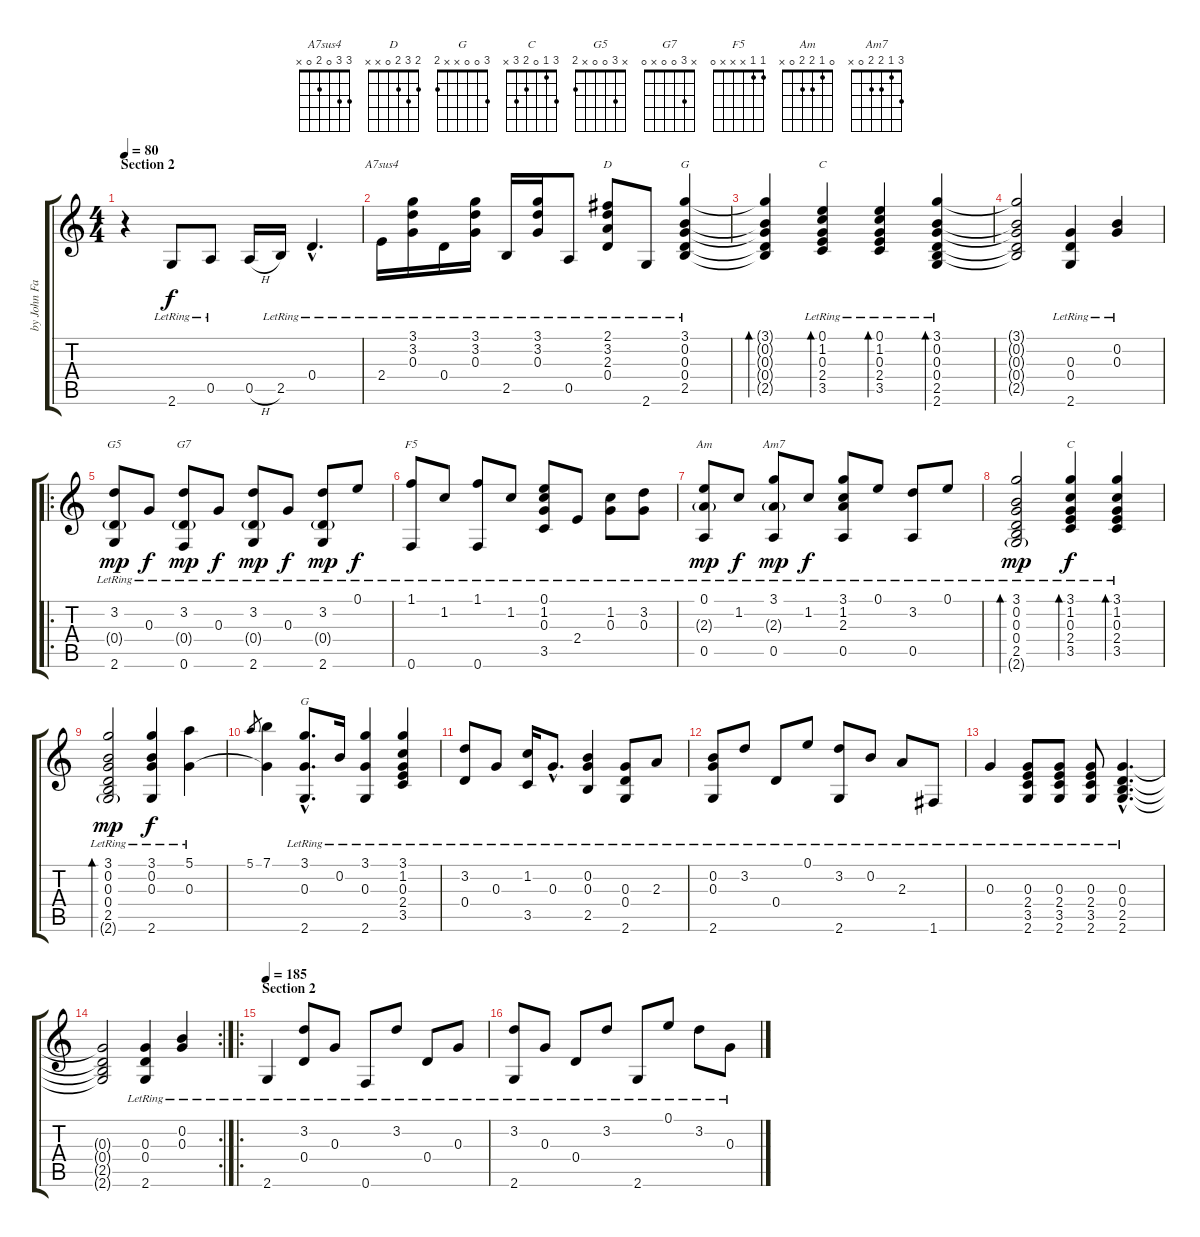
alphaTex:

\track ("by John Fahey" "by John Fa") {instrument acousticguitarsteel}
\staff {score tabs}
\tuning (E4 B3 G3 D3 A2 F2) {hide}
\chord ("A7sus4" 3 3 0 2 0 x)
\chord ("D" 2 3 2 0 x x)
\chord ("G" 3 0 0 0 2 2)
\chord ("C" 0 1 0 2 3 x)
\chord ("G5" x 3 0 0 x 2)
\chord ("G7" x 3 0 0 x 0)
\chord ("F5" 1 1 x x x 0)
\chord ("Am" 0 1 2 2 0 x)
\chord ("Am7" 3 1 2 2 0 x)
\chord ("C" 3 1 0 2 3 x)
\chord ("G" 3 0 0 x x 2)
\ts (4 4)
\section ("" "Section 2")
\tempo 80
\clef g2
\ks c
r.4{dy f instrument acousticguitarsteel} 2.6{lr}.8 0.5{lr}.8 0.5{h}.16 2.5{lr}.16 0.4{hac lr}.4{d} |
2.4{lr}.16{ch "A7sus4"} (3.1{lr} 3.2{lr} 0.3{lr}).16 0.4{lr}.16 (3.1{lr} 3.2{lr} 0.3{lr}).16 2.5{lr}.16 (3.1{lr} 3.2{lr} 0.3{lr}).16 0.5{lr}.8 (2.1{lr} 3.2{lr} 2.3{lr} 0.4{lr}).8{ch "D"} 2.6{lr}.8 (3.1{lr} 0.2{lr} 0.3{lr} 0.4{lr} 2.5{lr}).4{ch "G"} |
(3.1{t} 0.2{t} 0.3{t} 0.4{t} 2.5{t}).4{bd 480} (0.1{lr} 1.2{lr} 0.3{lr} 2.4{lr} 3.5{lr}).4{bd 480 ch "C"} (0.1{lr} 1.2{lr} 0.3{lr} 2.4{lr} 3.5{lr}).4{bd 480} (3.1{lr} 0.2{lr} 0.3{lr} 0.4{lr} 2.5{lr} 2.6{lr}).4{bd 480} |
(3.1{t} 0.2{t} 0.3{t} 0.4{t} 2.5{t}).2 (0.3{lr} 0.4{lr} 2.6{lr}).4 (0.2{lr} 0.3{lr}).4 |
\ro
(3.2{lr} 0.4{g lr} 2.6{lr}).8{ch "G5" dy mp} 0.3{lr}.8{dy f} (3.2{lr} 0.4{g lr} 0.6{lr}).8{ch "G7" dy mp} 0.3{lr}.8{dy f} (3.2{lr} 0.4{g lr} 2.6{lr}).8{dy mp} 0.3{lr}.8{dy f} (3.2{lr} 0.4{g lr} 2.6{lr}).8{dy mp} 0.1{lr}.8{dy f} |
(1.1{lr} 0.6{lr}).8{ch "F5"} 1.2{lr}.8 (1.1{lr} 0.6{lr}).8 1.2{lr}.8 (0.1{lr} 1.2{lr} 0.3{lr} 3.5{lr}).8 2.4{lr}.8 (1.2{lr} 0.3{lr}).8 (3.2{lr} 0.3{lr}).8 |
(0.1{lr} 2.3{g lr} 0.5{lr}).8{ch "Am" dy mp} 1.2{lr}.8{dy f} (3.1{lr} 2.3{g lr} 0.5{lr}).8{ch "Am7" dy mp} 1.2{lr}.8{dy f} (3.1{lr} 1.2{lr} 2.3{lr} 0.5{lr}).8 0.1{lr}.8 (3.2{lr} 0.5{lr}).8 0.1{lr}.8 |
(3.1{lr} 0.2{lr} 0.3{lr} 0.4{lr} 2.5{lr} 2.6{g lr}).2{bd 480 dy mp} (3.1{lr} 1.2{lr} 0.3{lr} 2.4{lr} 3.5{lr}).4{bd 240 ch "C" dy f} (3.1{lr} 1.2{lr} 0.3{lr} 2.4{lr} 3.5{lr}).4{bd 480} |
(3.1{lr} 0.2{lr} 0.3{lr} 0.4{lr} 2.5{lr} 2.6{g lr}).2{bd 480 dy mp} (3.1{lr} 0.2{lr} 0.3{lr} 2.6{lr}).4{dy f} (5.1{lr} 0.3{lr}).4 |
5.1.8{gr} (7.1 0.3{t}).4 (3.1{hac lr} 0.3{hac lr} 2.6{hac lr}).8{d ch "G"} 0.2{lr}.16 (3.1{lr} 0.3{lr} 2.6{lr}).4 (3.1{lr} 1.2{lr} 0.3{lr} 2.4{lr} 3.5{lr}).4 |
(3.2{lr} 0.4{lr}).8 0.3{lr}.8 (1.2{lr} 3.5{lr}).16 0.3{hac lr}.8{d} (0.2{lr} 0.3{lr} 2.5{lr}).4 (0.3{lr} 0.4{lr} 2.6{lr}).8 2.3{lr}.8 |
(0.2{lr} 0.3{lr} 2.6{lr}).8 3.2{lr}.8 0.4{lr}.8 0.1{lr}.8 (3.2{lr} 2.6{lr}).8 0.2{lr}.8 2.3{lr}.8 1.6{lr}.8 |
0.3{lr}.4 (0.3{lr} 2.4{lr} 3.5{lr} 2.6{lr}).8 (0.3{lr} 2.4{lr} 3.5{lr} 2.6{lr}).8 (0.3{lr} 2.4{lr} 3.5{lr} 2.6{lr}).8 (0.3{hac lr} 0.4{hac lr} 2.5{hac lr} 2.6{hac lr}).4{d} |
\rc 2
(0.3{t} 0.4{t} 2.5{t} 2.6{t}).2 (0.3{lr} 0.4{lr} 2.6{lr}).4 (0.2{lr} 0.3{lr}).4 |
\ro
\section ("" "Section 2")
\tempo 185
2.6{lr}.4 (3.2{lr} 0.4{lr}).8 0.3{lr}.8 0.6{lr}.8 3.2{lr}.8 0.4{lr}.8 0.3{lr}.8 |
(3.2{lr} 2.6{lr}).8 0.3{lr}.8 0.4{lr}.8 3.2{lr}.8 2.6{lr}.8 0.1{lr}.8 3.2{lr}.8 0.3{lr}.8
